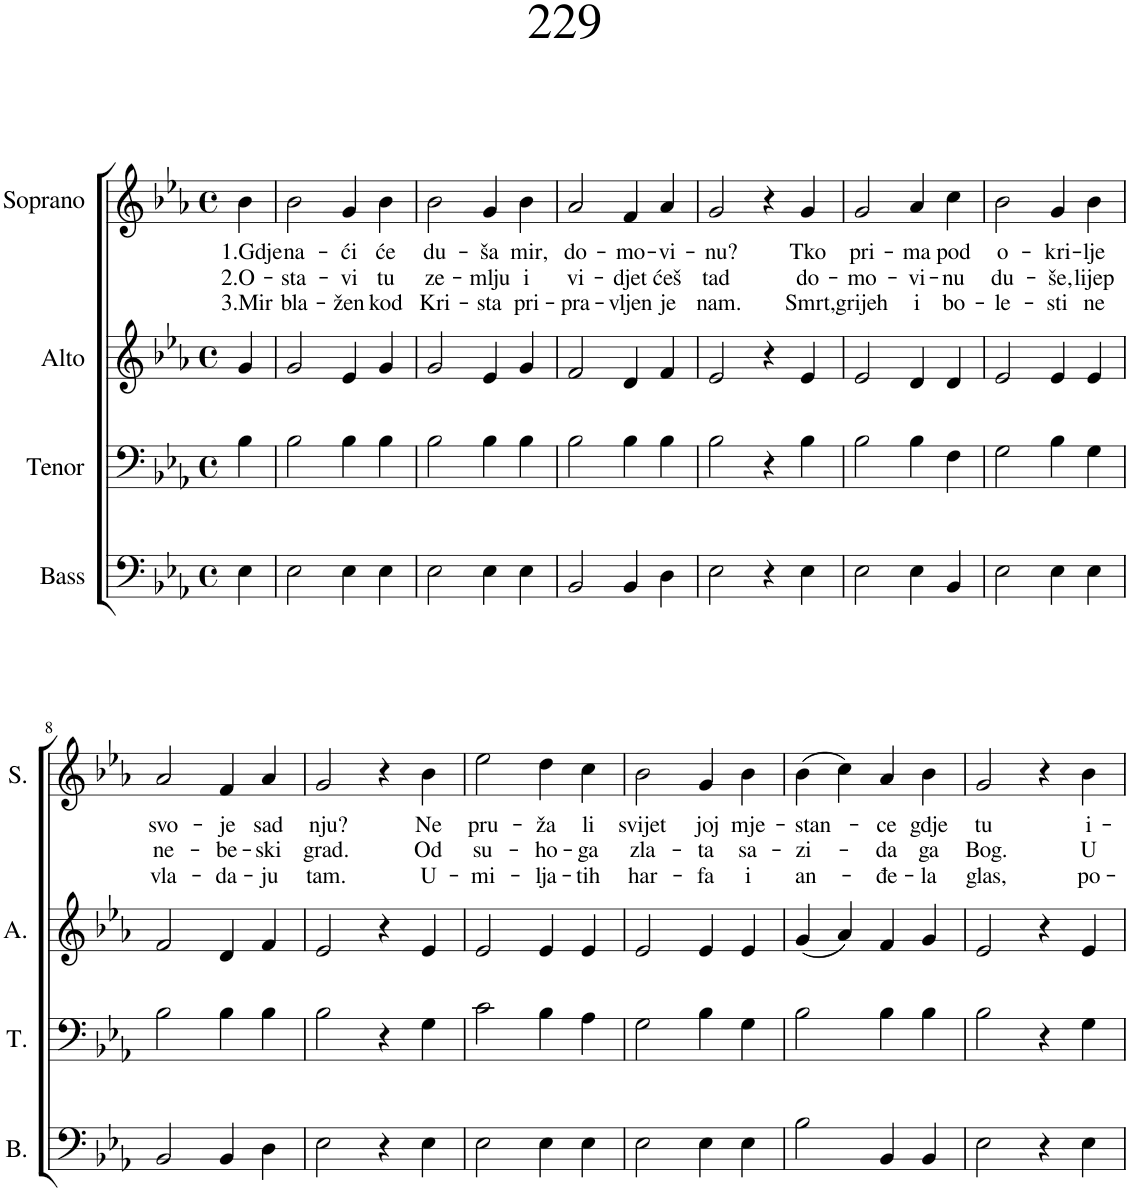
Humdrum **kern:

**kern	**kern	**kern	**kern	**text	**text	**text
*part4	*part3	*part2	*part1	*part1	*part1	*part1
*staff4	*staff3	*staff2	*staff1	*staff1	*staff1	*staff1
*I"Bass	*I"Tenor	*I"Alto	*I"Soprano	*	*	*
*I'B.	*I'T.	*I'A.	*I'S.	*	*	*
*clefF4	*clefF4	*clefG2	*clefG2	*	*	*
*k[b-e-a-]	*k[b-e-a-]	*k[b-e-a-]	*k[b-e-a-]	*	*	*
*M4/4	*M4/4	*M4/4	*M4/4	*	*	*
*met(c)	*met(c)	*met(c)	*met(c)	*	*	*
=1	=1	=1	=1	=1	=1	=1
!	!	!	!	!LO:LY:b	!LO:LY:b	!LO:LY:b
4E-\	4B-\	4g/	4b-\	1.Gdje	2.O-	3.Mir
=2	=2	=2	=2	=2	=2	=2
!	!	!	!	!LO:LY:b	!LO:LY:b	!LO:LY:b
2E-\	2B-\	2g/	2b-\	na-	-sta-	bla-
!	!	!	!	!LO:LY:b	!LO:LY:b	!LO:LY:b
4E-\	4B-\	4e-/	4g/	-ći	-vi	-žen
!	!	!	!	!LO:LY:b	!LO:LY:b	!LO:LY:b
4E-\	4B-\	4g/	4b-\	će	tu	kod
=3	=3	=3	=3	=3	=3	=3
!	!	!	!	!LO:LY:b	!LO:LY:b	!LO:LY:b
2E-\	2B-\	2g/	2b-\	du-	ze-	Kri-
!	!	!	!	!LO:LY:b	!LO:LY:b	!LO:LY:b
4E-\	4B-\	4e-/	4g/	-ša	-mlju	-sta
!	!	!	!	!LO:LY:b	!LO:LY:b	!LO:LY:b
4E-\	4B-\	4g/	4b-\	mir,	i	pri-
=4	=4	=4	=4	=4	=4	=4
!	!	!	!	!LO:LY:b	!LO:LY:b	!LO:LY:b
2BB-/	2B-\	2f/	2a-/	do-	vi-	-pra-
!	!	!	!	!LO:LY:b	!LO:LY:b	!LO:LY:b
4BB-/	4B-\	4d/	4f/	-mo-	-djet	-vljen
!	!	!	!	!LO:LY:b	!LO:LY:b	!LO:LY:b
4D\	4B-\	4f/	4a-/	-vi-	ćeš	je
=5	=5	=5	=5	=5	=5	=5
!	!	!	!	!LO:LY:b	!LO:LY:b	!LO:LY:b
2E-\	2B-\	2e-/	2g/	-nu?	tad	nam.
4r	4r	4r	4r	.	.	.
!	!	!	!	!LO:LY:b	!LO:LY:b	!LO:LY:b
4E-\	4B-\	4e-/	4g/	Tko	do-	Smrt,
=6	=6	=6	=6	=6	=6	=6
!	!	!	!	!LO:LY:b	!LO:LY:b	!LO:LY:b
2E-\	2B-\	2e-/	2g/	pri-	-mo-	grijeh
!	!	!	!	!LO:LY:b	!LO:LY:b	!LO:LY:b
4E-\	4B-\	4d/	4a-/	-ma	-vi-	i
!	!	!	!	!LO:LY:b	!LO:LY:b	!LO:LY:b
4BB-/	4F\	4d/	4cc\	pod	-nu	bo-
=7	=7	=7	=7	=7	=7	=7
!	!	!	!	!LO:LY:b	!LO:LY:b	!LO:LY:b
2E-\	2G\	2e-/	2b-\	o-	du-	-le-
!	!	!	!	!LO:LY:b	!LO:LY:b	!LO:LY:b
4E-\	4B-\	4e-/	4g/	-kri-	-še,	-sti
!	!	!	!	!LO:LY:b	!LO:LY:b	!LO:LY:b
4E-\	4G\	4e-/	4b-\	-lje	lijep	ne
!!LO:LB:g=z
=8	=8	=8	=8	=8	=8	=8
!	!	!	!	!LO:LY:b	!LO:LY:b	!LO:LY:b
2BB-/	2B-\	2f/	2a-/	svo-	ne-	vla-
!	!	!	!	!LO:LY:b	!LO:LY:b	!LO:LY:b
4BB-/	4B-\	4d/	4f/	-je	-be-	-da-
!	!	!	!	!LO:LY:b	!LO:LY:b	!LO:LY:b
4D\	4B-\	4f/	4a-/	sad	-ski	-ju
=9	=9	=9	=9	=9	=9	=9
!	!	!	!	!LO:LY:b	!LO:LY:b	!LO:LY:b
2E-\	2B-\	2e-/	2g/	nju?	grad.	tam.
4r	4r	4r	4r	.	.	.
!	!	!	!	!LO:LY:b	!LO:LY:b	!LO:LY:b
4E-\	4G\	4e-/	4b-\	Ne	Od	U-
=10	=10	=10	=10	=10	=10	=10
!	!	!	!	!LO:LY:b	!LO:LY:b	!LO:LY:b
2E-\	2c\	2e-/	2ee-\	pru-	su-	-mi-
!	!	!	!	!LO:LY:b	!LO:LY:b	!LO:LY:b
4E-\	4B-\	4e-/	4dd\	-ža	-ho-	-lja-
!	!	!	!	!LO:LY:b	!LO:LY:b	!LO:LY:b
4E-\	4A-\	4e-/	4cc\	li	-ga	-tih
=11	=11	=11	=11	=11	=11	=11
!	!	!	!	!LO:LY:b	!LO:LY:b	!LO:LY:b
2E-\	2G\	2e-/	2b-\	svijet	zla-	har-
!	!	!	!	!LO:LY:b	!LO:LY:b	!LO:LY:b
4E-\	4B-\	4e-/	4g/	joj	-ta	-fa
!	!	!	!	!LO:LY:b	!LO:LY:b	!LO:LY:b
4E-\	4G\	4e-/	4b-\	mje-	sa-	i
=12	=12	=12	=12	=12	=12	=12
!	!	!	!	!LO:LY:b	!LO:LY:b	!LO:LY:b
2B-\	2B-\	(4g/	(4b-\	-stan-	-zi-	an-
.	.	4a-/)	4cc\)	.	.	.
!	!	!	!	!LO:LY:b	!LO:LY:b	!LO:LY:b
4BB-/	4B-\	4f/	4a-/	-ce	-da	-đe-
!	!	!	!	!LO:LY:b	!LO:LY:b	!LO:LY:b
4BB-/	4B-\	4g/	4b-\	gdje	ga	-la
=13	=13	=13	=13	=13	=13	=13
!	!	!	!	!LO:LY:b	!LO:LY:b	!LO:LY:b
2E-\	2B-\	2e-/	2g/	tu	Bog.	glas,
4r	4r	4r	4r	.	.	.
!	!	!	!	!LO:LY:b	!LO:LY:b	!LO:LY:b
4E-\	4G\	4e-/	4b-\	i-	U	po-
=	=	=	=	=	=	=
*-	*-	*-	*-	*-	*-	*-
